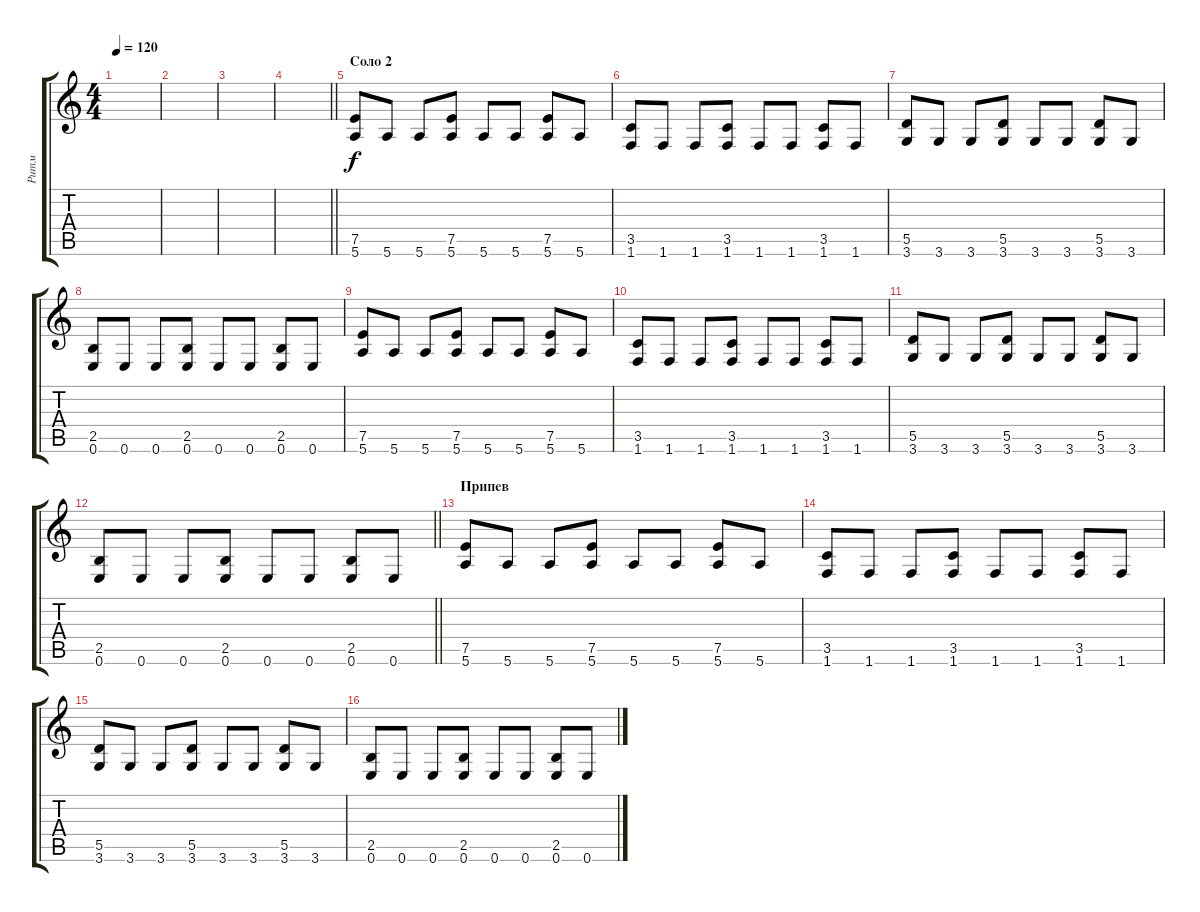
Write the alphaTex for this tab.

\track ("Ритм" "Ритм") {instrument distortionguitar}
\staff {score tabs}
\tuning (E4 B3 G3 D3 A2 E2) {hide}
\ts (4 4)
\tempo 120
\clef g2
\ks c
|
|
|
\barLineRight lightlight
|
\section ("" "Соло 2")
(7.5 5.6).8 5.6.8 5.6.8 (7.5 5.6).8 5.6.8 5.6.8 (7.5 5.6).8 5.6.8 |
(3.5 1.6).8 1.6.8 1.6.8 (3.5 1.6).8 1.6.8 1.6.8 (3.5 1.6).8 1.6.8 |
(5.5 3.6).8 3.6.8 3.6.8 (5.5 3.6).8 3.6.8 3.6.8 (5.5 3.6).8 3.6.8 |
(2.5 0.6).8 0.6.8 0.6.8 (2.5 0.6).8 0.6.8 0.6.8 (2.5 0.6).8 0.6.8 |
(7.5 5.6).8 5.6.8 5.6.8 (7.5 5.6).8 5.6.8 5.6.8 (7.5 5.6).8 5.6.8 |
(3.5 1.6).8 1.6.8 1.6.8 (3.5 1.6).8 1.6.8 1.6.8 (3.5 1.6).8 1.6.8 |
(5.5 3.6).8 3.6.8 3.6.8 (5.5 3.6).8 3.6.8 3.6.8 (5.5 3.6).8 3.6.8 |
\barLineRight lightlight
(2.5 0.6).8 0.6.8 0.6.8 (2.5 0.6).8 0.6.8 0.6.8 (2.5 0.6).8 0.6.8 |
\section ("" "Припев")
(7.5 5.6).8 5.6.8 5.6.8 (7.5 5.6).8 5.6.8 5.6.8 (7.5 5.6).8 5.6.8 |
(3.5 1.6).8 1.6.8 1.6.8 (3.5 1.6).8 1.6.8 1.6.8 (3.5 1.6).8 1.6.8 |
(5.5 3.6).8 3.6.8 3.6.8 (5.5 3.6).8 3.6.8 3.6.8 (5.5 3.6).8 3.6.8 |
(2.5 0.6).8 0.6.8 0.6.8 (2.5 0.6).8 0.6.8 0.6.8 (2.5 0.6).8 0.6.8
